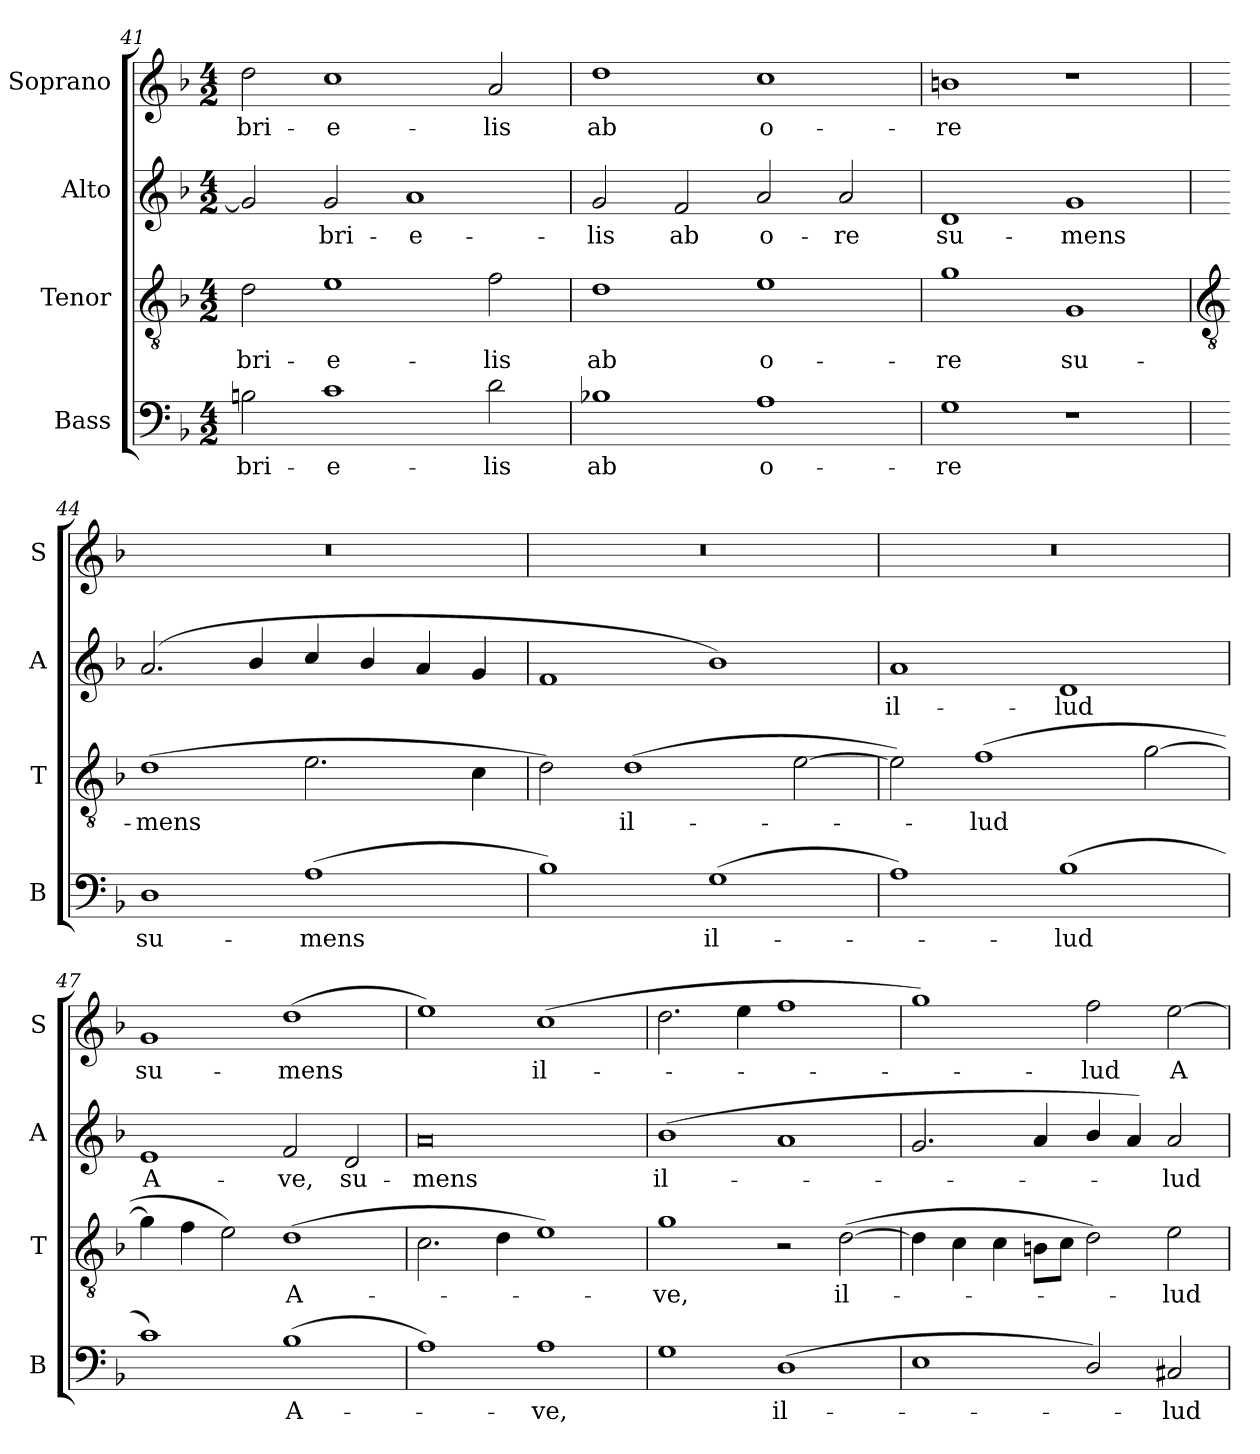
**kern	**text	**kern	**text	**kern	**text	**kern	**text
*part4	*part4	*part3	*part3	*part2	*part2	*part1	*part1
*staff4	*staff4	*staff3	*staff3	*staff2	*staff2	*staff1	*staff1
*I"Bass	*	*I"Tenor	*	*I"Alto	*	*I"Soprano	*
*I'B	*	*I'T	*	*I'A	*	*I'S	*
*clefF4	*	*clefGv2	*	*clefG2	*	*clefG2	*
*k[b-]	*	*k[b-]	*	*k[b-]	*	*k[b-]	*
*F:	*	*F:	*	*F:	*	*F:	*
*M4/2	*	*M4/2	*	*M4/2	*	*M4/2	*
=41	=41	=41	=41	=41	=41	=41	=41
!	!LO:LY:b	!	!LO:LY:b	!	!	!	!LO:LY:b
2Bn	-bri-	2d	-bri-	2g]	.	2dd	-bri-
!	!LO:LY:b	!	!LO:LY:b	!	!LO:LY:b	!	!LO:LY:b
1c	-e-	1e	-e-	2g	bri-	1cc	-e-
!	!	!	!	!	!LO:LY:b	!	!
.	.	.	.	1a	-e-	.	.
!	!LO:LY:b	!	!LO:LY:b	!	!	!	!LO:LY:b
2d	-lis	2f	-lis	.	.	2a	-lis
=42	=42	=42	=42	=42	=42	=42	=42
!	!LO:LY:b	!	!LO:LY:b	!	!LO:LY:b	!	!LO:LY:b
1B-X	ab	1d	ab	2g	-lis	1dd	ab
!	!	!	!	!	!LO:LY:b	!	!
.	.	.	.	2f	ab	.	.
!	!LO:LY:b	!	!LO:LY:b	!	!LO:LY:b	!	!LO:LY:b
1A	o-	1e	o-	2a	o-	1cc	o-
!	!	!	!	!	!LO:LY:b	!	!
.	.	.	.	2a	-re	.	.
=43	=43	=43	=43	=43	=43	=43	=43
!	!LO:LY:b	!	!LO:LY:b	!	!LO:LY:b	!	!LO:LY:b
1G	-re	1g	-re	1d	su-	1bn	-re
!	!	!	!LO:LY:b	!	!LO:LY:b	!	!
1r	.	1G	su-	1g	-mens	1r	.
!!LO:LB:g=z
=44	=44	=44	=44	=44	=44	=44	=44
*	*	*clefGv2	*	*	*	*	*
!	!LO:LY:b	!	!LO:LY:b	!	!	!	!
1D	su-	(>1d	-mens	(<2.a	.	0r	.
.	.	.	.	4b-/	.	.	.
!	!LO:LY:b	!	!	!	!	!	!
(>1A	-mens	2.e	.	4cc/	.	.	.
.	.	.	.	4b-/	.	.	.
.	.	.	.	4a	.	.	.
.	.	4c	.	4g	.	.	.
=45	=45	=45	=45	=45	=45	=45	=45
1B-)	.	2d)	.	1f	.	0r	.
!	!	!	!LO:LY:b	!	!	!	!
.	.	(>1d	il-	.	.	.	.
!	!LO:LY:b	!	!	!	!	!	!
(>1G	il-	.	.	1b-)	.	.	.
.	.	[2e	.	.	.	.	.
=46	=46	=46	=46	=46	=46	=46	=46
!	!	!	!	!	!LO:LY:b	!	!
1A)	.	2e])	.	1a	il-	0r	.
!	!	!	!LO:LY:b	!	!	!	!
.	.	(>1f	lud	.	.	.	.
!	!LO:LY:b	!	!	!	!LO:LY:b	!	!
(>1B-	lud	.	.	1d	-lud	.	.
.	.	[2g	.	.	.	.	.
=47	=47	=47	=47	=47	=47	=47	=47
!	!	!	!	!	!LO:LY:b	!	!LO:LY:b
1c)	.	4g]	.	1e	A-	1g	su-
.	.	4f	.	.	.	.	.
.	.	2e)	.	.	.	.	.
!	!LO:LY:b	!	!LO:LY:b	!	!LO:LY:b	!	!LO:LY:b
(>1B-	A-	(>1d	A-	2f	-ve,	(>1dd	-mens
!	!	!	!	!	!LO:LY:b	!	!
.	.	.	.	2d	su-	.	.
=48	=48	=48	=48	=48	=48	=48	=48
!	!	!	!	!	!LO:LY:b	!	!
1A)	.	2.c	.	0a	-mens	1ee)	.
.	.	4d	.	.	.	.	.
!	!LO:LY:b	!	!	!	!	!	!LO:LY:b
1A	ve,	1e)	.	.	.	(>1cc	il-
=49	=49	=49	=49	=49	=49	=49	=49
!	!	!	!LO:LY:b	!	!LO:LY:b	!	!
1G	.	1g	ve,	(<1b-	il-	2.dd	.
.	.	.	.	.	.	4ee	.
!	!LO:LY:b	!	!	!	!	!	!
(>1D	il-	2r	.	1a	.	1ff	.
!	!	!	!LO:LY:b	!	!	!	!
.	.	(>[2d	il-	.	.	.	.
=50	=50	=50	=50	=50	=50	=50	=50
1E	.	4d]	.	2.g	.	1gg)	.
.	.	4c	.	.	.	.	.
.	.	4c	.	.	.	.	.
.	.	8BnL	.	4a	.	.	.
.	.	8cJ	.	.	.	.	.
!	!	!	!	!	!	!	!LO:LY:b
2D/)	.	2d)	.	4b-/	.	2ff	lud
.	.	.	.	4a)	.	.	.
!	!LO:LY:b	!	!LO:LY:b	!	!LO:LY:b	!	!LO:LY:b
2C#X	lud	2e	lud	2a	lud	[2ee	A-
=	=	=	=	=	=	=	=
*-	*-	*-	*-	*-	*-	*-	*-
